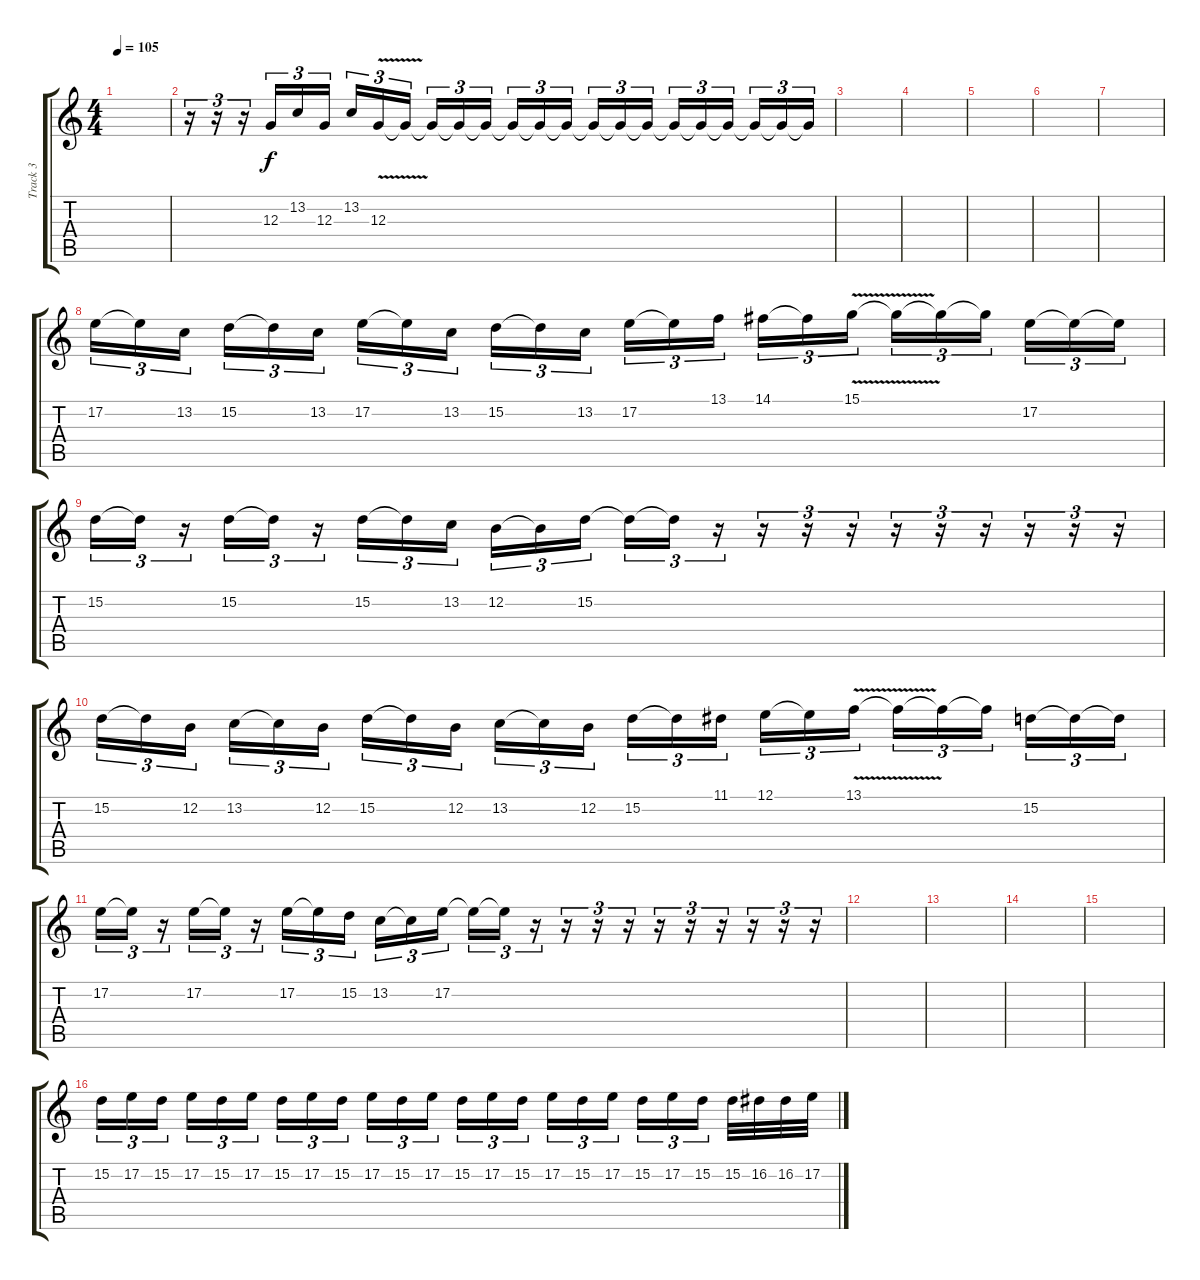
\track ("Track 3" "Track 3") {instrument piccolo}
\staff {score tabs}
\tuning (E4 B3 G3 D3 A2 E2) {hide}
\ts (4 4)
\tempo 105
\clef g2
\ks c
|
r.16{tu (3 2)} r.16{tu (3 2)} r.16{tu (3 2)} 12.3.16{tu (3 2)} 13.2.16{tu (3 2)} 12.3.16{tu (3 2)} 13.2.16{tu (3 2)} 12.3{v}.16{tu (3 2)} 12.3{t}.16{tu (3 2) beam splitsecondary} 12.3{t}.16{tu (3 2)} 12.3{t}.16{tu (3 2)} 12.3{t}.16{tu (3 2)} 12.3{t}.16{tu (3 2)} 12.3{t}.16{tu (3 2)} 12.3{t}.16{tu (3 2) beam splitsecondary} 12.3{t}.16{tu (3 2)} 12.3{t}.16{tu (3 2)} 12.3{t}.16{tu (3 2)} 12.3{t}.16{tu (3 2)} 12.3{t}.16{tu (3 2)} 12.3{t}.16{tu (3 2) beam splitsecondary} 12.3{t}.16{tu (3 2)} 12.3{t}.16{tu (3 2)} 12.3{t}.16{tu (3 2)} |
|
|
|
|
|
17.2.16{tu (3 2)} 17.2{t}.16{tu (3 2)} 13.2.16{tu (3 2) beam splitsecondary} 15.2.16{tu (3 2)} 15.2{t}.16{tu (3 2)} 13.2.16{tu (3 2)} 17.2.16{tu (3 2)} 17.2{t}.16{tu (3 2)} 13.2.16{tu (3 2) beam splitsecondary} 15.2.16{tu (3 2)} 15.2{t}.16{tu (3 2)} 13.2.16{tu (3 2)} 17.2.16{tu (3 2)} 17.2{t}.16{tu (3 2)} 13.1.16{tu (3 2) beam splitsecondary} 14.1.16{tu (3 2)} 14.1{t}.16{tu (3 2)} 15.1{v}.16{tu (3 2)} 15.1{t}.16{tu (3 2)} 15.1{t}.16{tu (3 2)} 15.1{t}.16{tu (3 2) beam splitsecondary} 17.2.16{tu (3 2)} 17.2{t}.16{tu (3 2)} 17.2{t}.16{tu (3 2)} |
15.2.16{tu (3 2)} 15.2{t}.16{tu (3 2)} r.16{tu (3 2)} 15.2.16{tu (3 2)} 15.2{t}.16{tu (3 2)} r.16{tu (3 2)} 15.2.16{tu (3 2)} 15.2{t}.16{tu (3 2)} 13.2.16{tu (3 2) beam splitsecondary} 12.2.16{tu (3 2)} 12.2{t}.16{tu (3 2)} 15.2.16{tu (3 2)} 15.2{t}.16{tu (3 2)} 15.2{t}.16{tu (3 2)} r.16{tu (3 2)} r.16{tu (3 2)} r.16{tu (3 2)} r.16{tu (3 2)} r.16{tu (3 2)} r.16{tu (3 2)} r.16{tu (3 2)} r.16{tu (3 2)} r.16{tu (3 2)} r.16{tu (3 2)} |
15.2.16{tu (3 2)} 15.2{t}.16{tu (3 2)} 12.2.16{tu (3 2) beam splitsecondary} 13.2.16{tu (3 2)} 13.2{t}.16{tu (3 2)} 12.2.16{tu (3 2)} 15.2.16{tu (3 2)} 15.2{t}.16{tu (3 2)} 12.2.16{tu (3 2) beam splitsecondary} 13.2.16{tu (3 2)} 13.2{t}.16{tu (3 2)} 12.2.16{tu (3 2)} 15.2.16{tu (3 2)} 15.2{t}.16{tu (3 2)} 11.1.16{tu (3 2) beam splitsecondary} 12.1.16{tu (3 2)} 12.1{t}.16{tu (3 2)} 13.1{v}.16{tu (3 2)} 13.1{t}.16{tu (3 2)} 13.1{t}.16{tu (3 2)} 13.1{t}.16{tu (3 2) beam splitsecondary} 15.2.16{tu (3 2)} 15.2{t}.16{tu (3 2)} 15.2{t}.16{tu (3 2)} |
17.2.16{tu (3 2)} 17.2{t}.16{tu (3 2)} r.16{tu (3 2)} 17.2.16{tu (3 2)} 17.2{t}.16{tu (3 2)} r.16{tu (3 2)} 17.2.16{tu (3 2)} 17.2{t}.16{tu (3 2)} 15.2.16{tu (3 2) beam splitsecondary} 13.2.16{tu (3 2)} 13.2{t}.16{tu (3 2)} 17.2.16{tu (3 2)} 17.2{t}.16{tu (3 2)} 17.2{t}.16{tu (3 2)} r.16{tu (3 2)} r.16{tu (3 2)} r.16{tu (3 2)} r.16{tu (3 2)} r.16{tu (3 2)} r.16{tu (3 2)} r.16{tu (3 2)} r.16{tu (3 2)} r.16{tu (3 2)} r.16{tu (3 2)} |
|
|
|
|
15.2.16{tu (3 2)} 17.2.16{tu (3 2)} 15.2.16{tu (3 2) beam splitsecondary} 17.2.16{tu (3 2)} 15.2.16{tu (3 2)} 17.2.16{tu (3 2)} 15.2.16{tu (3 2)} 17.2.16{tu (3 2)} 15.2.16{tu (3 2) beam splitsecondary} 17.2.16{tu (3 2)} 15.2.16{tu (3 2)} 17.2.16{tu (3 2)} 15.2.16{tu (3 2)} 17.2.16{tu (3 2)} 15.2.16{tu (3 2) beam splitsecondary} 17.2.16{tu (3 2)} 15.2.16{tu (3 2)} 17.2.16{tu (3 2)} 15.2.16{tu (3 2)} 17.2.16{tu (3 2)} 15.2.16{tu (3 2) beam splitsecondary} 15.2.32 16.2.32 16.2.32 17.2.32
